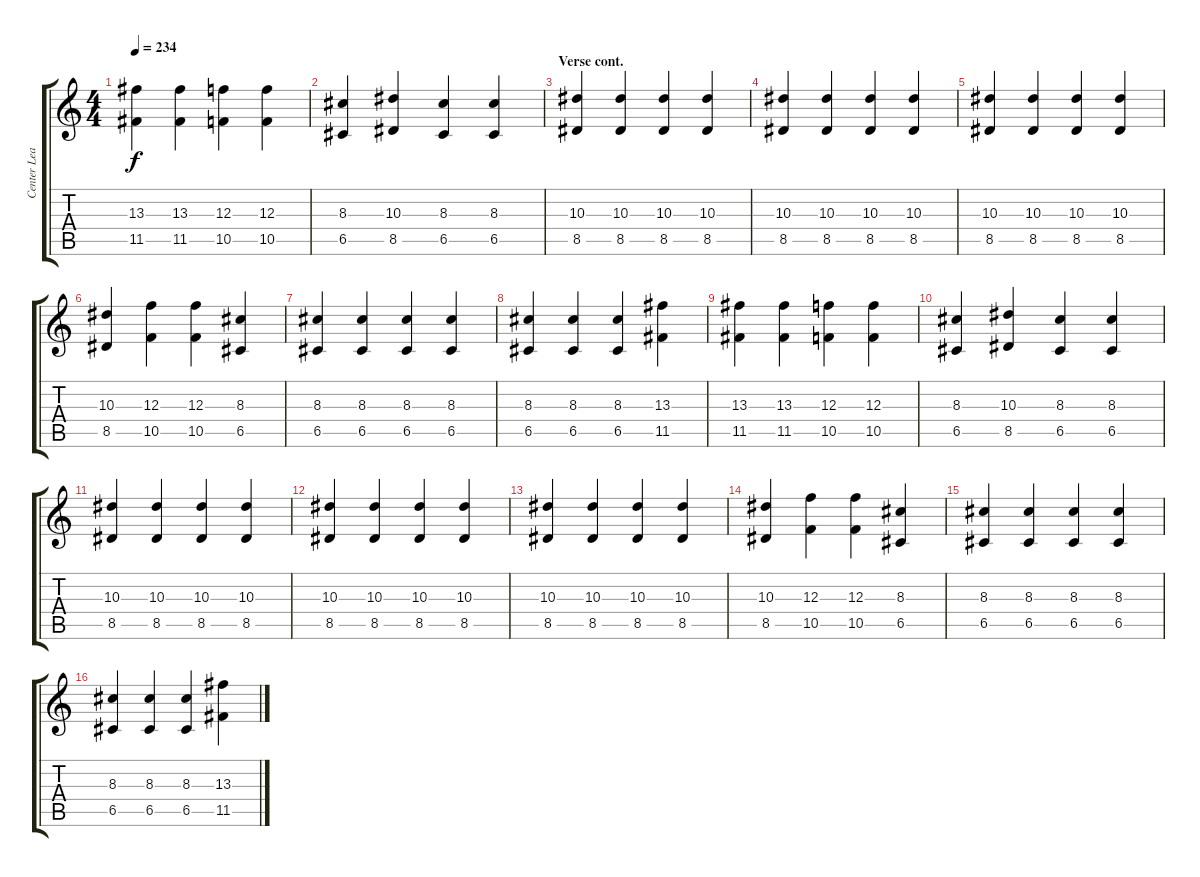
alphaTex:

\track ("Center Lead 2" "Center Lea") {instrument overdrivenguitar}
\staff {score tabs}
\tuning (D4 A3 F3 C3 G2 C2) {hide}
\ts (4 4)
\tempo 234
\clef g2
\ks aminor
(13.3 11.5).4{dy f} (13.3 11.5).4 (12.3 10.5).4 (12.3 10.5).4 |
(8.3 6.5).4 (10.3 8.5).4 (8.3 6.5).4 (8.3 6.5).4 |
\section ("" "Verse cont.")
(10.3 8.5).4 (10.3 8.5).4 (10.3 8.5).4 (10.3 8.5).4 |
(10.3 8.5).4 (10.3 8.5).4 (10.3 8.5).4 (10.3 8.5).4 |
(10.3 8.5).4 (10.3 8.5).4 (10.3 8.5).4 (10.3 8.5).4 |
(10.3 8.5).4 (12.3 10.5).4 (12.3 10.5).4 (8.3 6.5).4 |
(8.3 6.5).4 (8.3 6.5).4 (8.3 6.5).4 (8.3 6.5).4 |
(8.3 6.5).4 (8.3 6.5).4 (8.3 6.5).4 (13.3 11.5).4 |
(13.3 11.5).4 (13.3 11.5).4 (12.3 10.5).4 (12.3 10.5).4 |
(8.3 6.5).4 (10.3 8.5).4 (8.3 6.5).4 (8.3 6.5).4 |
(10.3 8.5).4 (10.3 8.5).4 (10.3 8.5).4 (10.3 8.5).4 |
(10.3 8.5).4 (10.3 8.5).4 (10.3 8.5).4 (10.3 8.5).4 |
(10.3 8.5).4 (10.3 8.5).4 (10.3 8.5).4 (10.3 8.5).4 |
(10.3 8.5).4 (12.3 10.5).4 (12.3 10.5).4 (8.3 6.5).4 |
(8.3 6.5).4 (8.3 6.5).4 (8.3 6.5).4 (8.3 6.5).4 |
(8.3 6.5).4 (8.3 6.5).4 (8.3 6.5).4 (13.3 11.5).4
